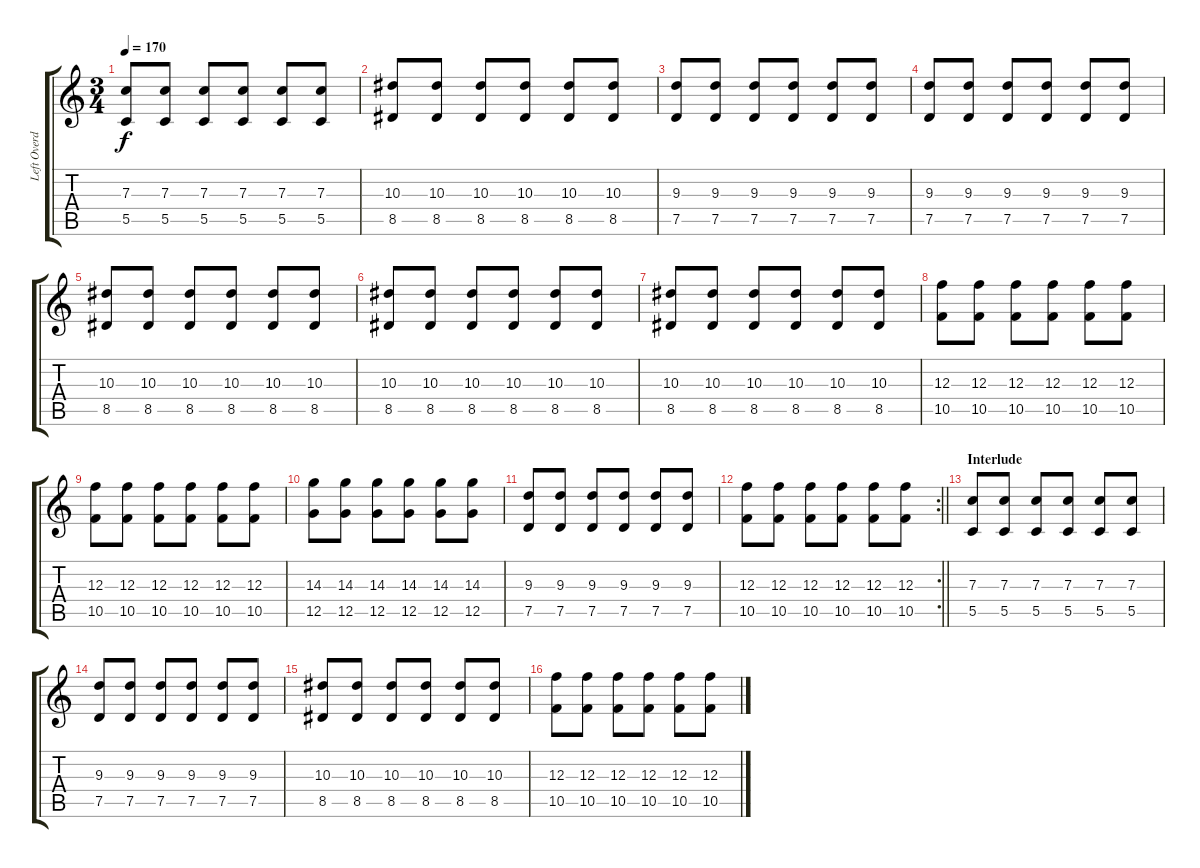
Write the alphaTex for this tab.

\track ("Left Overdriven Guitar" "Left Overd") {instrument distortionguitar}
\staff {score tabs}
\tuning (D4 A3 F3 C3 G2 C2) {hide}
\ts (3 4)
\tempo 170
\clef g2
\ks c
(7.3 5.5).8{dy f} (7.3 5.5).8 (7.3 5.5).8 (7.3 5.5).8 (7.3 5.5).8 (7.3 5.5).8 |
(10.3 8.5).8 (10.3 8.5).8 (10.3 8.5).8 (10.3 8.5).8 (10.3 8.5).8 (10.3 8.5).8 |
(9.3 7.5).8 (9.3 7.5).8 (9.3 7.5).8 (9.3 7.5).8 (9.3 7.5).8 (9.3 7.5).8 |
(9.3 7.5).8 (9.3 7.5).8 (9.3 7.5).8 (9.3 7.5).8 (9.3 7.5).8 (9.3 7.5).8 |
(10.3 8.5).8 (10.3 8.5).8 (10.3 8.5).8 (10.3 8.5).8 (10.3 8.5).8 (10.3 8.5).8 |
(10.3 8.5).8 (10.3 8.5).8 (10.3 8.5).8 (10.3 8.5).8 (10.3 8.5).8 (10.3 8.5).8 |
(10.3 8.5).8 (10.3 8.5).8 (10.3 8.5).8 (10.3 8.5).8 (10.3 8.5).8 (10.3 8.5).8 |
(12.3 10.5).8 (12.3 10.5).8 (12.3 10.5).8 (12.3 10.5).8 (12.3 10.5).8 (12.3 10.5).8 |
(12.3 10.5).8 (12.3 10.5).8 (12.3 10.5).8 (12.3 10.5).8 (12.3 10.5).8 (12.3 10.5).8 |
(14.3 12.5).8 (14.3 12.5).8 (14.3 12.5).8 (14.3 12.5).8 (14.3 12.5).8 (14.3 12.5).8 |
(9.3 7.5).8 (9.3 7.5).8 (9.3 7.5).8 (9.3 7.5).8 (9.3 7.5).8 (9.3 7.5).8 |
\rc 2
\barLineRight lightlight
(12.3 10.5).8 (12.3 10.5).8 (12.3 10.5).8 (12.3 10.5).8 (12.3 10.5).8 (12.3 10.5).8 |
\section ("" "Interlude")
(7.3 5.5).8 (7.3 5.5).8 (7.3 5.5).8 (7.3 5.5).8 (7.3 5.5).8 (7.3 5.5).8 |
(9.3 7.5).8 (9.3 7.5).8 (9.3 7.5).8 (9.3 7.5).8 (9.3 7.5).8 (9.3 7.5).8 |
(10.3 8.5).8 (10.3 8.5).8 (10.3 8.5).8 (10.3 8.5).8 (10.3 8.5).8 (10.3 8.5).8 |
(12.3 10.5).8 (12.3 10.5).8 (12.3 10.5).8 (12.3 10.5).8 (12.3 10.5).8 (12.3 10.5).8
